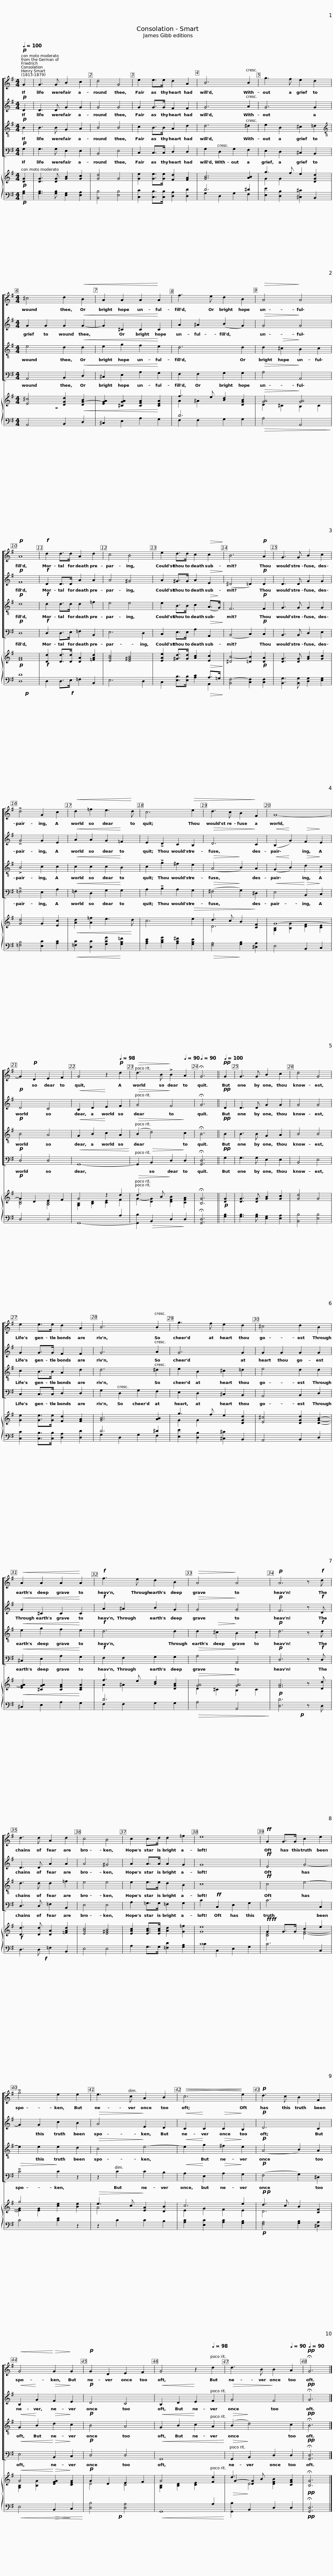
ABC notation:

X:1
%%score [ 1 2 3 4 ] { ( 5 6 ) | ( 7 8 ) }
L:1/8
Q:1/4=100
M:4/4
I:linebreak $
K:G
V:1 treble
V:2 treble
V:3 treble-8
V:4 bass
V:5 treble
V:6 treble
V:7 bass
V:8 bass
V:1
!p! G2 | G3 G B2 c2 | d4 G4 | e2 e>e d2 A2 | B6 B2 | %5
 g3 f e2 d2 |$[M:4/4] ^c4 d2!<(! B2 | A2 A2 A2!<)! A2 | f3 e d2 B2 |!>(! A4!>)! A4 |$ %10
!p! A8 |!f! d2 d>d A2 d2 | c4 B4 | e2 d>d c2!>(! c2!>)! | B6!p! A2 |$ %15
 G3 G B2 c2 | !>!d4 G2 c2 |!<(! d2 =f2 e3!<)! d | c6!>(! e2 | d3 c B2!>)! F2 |$ %20
 G8- | G2!p! D2 E2 F2 | G4 z2!p![Q:1/4=98][Q:1/4=98] d2 |[Q:1/4=96][Q:1/4=96]!>(! d3[Q:1/4=94][Q:1/4=94] B!>)![Q:1/4=92] !>!B2[Q:1/4=90] A2 |[Q:1/4=90][Q:1/4=90] !fermata!G6 || %25
!pp![Q:1/4=100] G2 | G3 G B2 c2 |$ d4 G4 | e2 e>e d2 A2 | B6 B2 | %30
 g3 f e2 d2 | ^c4 d2 B2 |$!<(! A2 A2 A2!<)! A2 |!f! f3 e d2 B2 |!>(! A4!>)! A4 | %35
!p! A6 z!f! d |$ d3 d A2 d2 | c4 B4 | c2 c>d d2 =f2 | e8 | %40
!ff! G2 G>G c2 e2 |$ !>!g4 e2 e2 | e3 c A2 B2 |!<(!!>(! c6!<)!!>)! e2 |!p! d3 c B2 F2 |$ %45
!<(! G4!<)!!>(! G2!>)! G2 |!p! G2 D2 E2 F2 | G4 z2[Q:1/4=98] d2 |[Q:1/4=96] d3[Q:1/4=94] B[Q:1/4=92] B2[Q:1/4=90] A2 |!pp![Q:1/4=90] !fermata!G6 |] %50
V:2
!p! D2 | D3 D G2 G2 | G4 G4 | G2 G>G F2 F2 | G6 A2 | %5
 G6 G2 |$[M:4/4] G2 G2 G2!<(! G2- | G2 ^C2 C2!<)! C2 | A2 ^A2 (B2 G2) |!>(! G4!>)! G4 |$ %10
!p! F8 |!f! D2 D>D A2 A2 | A4 ^G4 | A2 ^G>G A2!>(! E2!>)! | (^D4 =D2)!p! D2 |$ %15
 D3 D G2 G2 | !>!G4 G2 E2 |!<(! A2 A2 G2!<)! =F2 | E2 !>!D2 C2 B,2 |!>(! D6!>)! C2 |$ %20
!<(! (B,2!<)! G2)!>(! F2!>)! E2 |!p! D4 C4 |!<(! B,2 D2!<)! E2 F2 |!>(! G4!>)! F4 | !fermata!G6 || %25
!pp! D2 | D3 D G2 G2 |$ G4 G4 | G2 G>G F2 F2 | G6 A2 | %30
 G6 G2 | G2 G2 G2 G2 |$!<(! G2 ^C2 C2!<)! C2 |!f! A2 ^A2 B2 G2 |!>(! G4!>)! G4 | %35
!p! F6 z!f! D |$ D3 D A2 A2 | A4 ^G4 | A2 A>A A2 G2 | G8 | %40
!ff! E4 G4- |$ G2 G2 c2 B2 |!>(! A4!>)! E2 D2 |!<(! C2!<)! C2!>(! C2!>)! B,2 |!p! D6 C2 |$ %45
!<(! B,2!<)! G2!>(! F2!>)! E2 |!p! D4 C4 |!<(! B,2 D2!<)! E2 F2 |!>(! G4!>)! F4 |!pp! !fermata!G6 |] %50
V:3
!p! B2 | B3 B G2 A2 | B4 B4 | c2 B>B A2 d2 | d6 ^d2 | %5
 e2 B2 ^c2 =d2 |$[M:4/4][K:treble-8] e4 d2!<(! d2 | e2 g2 f2!<)! e2 | d6 d2 | d2!>(! ^c2!>)! B2 c2 |$ %10
!p! d8 |!f! d2 d>d d2 =f2 | e4 e4 | e2 B>B c2!>(! (A>!>)!G) | F6!p! F2 |$ %15
 G3 G G2 G2 | !>!B4 c2 c2 |!<(! c2 c2 c2!<)! B2 | c2 !>!g2 ^f2 e2 |!>(! (A4!>)! B2) A2 |$ %20
!<(! (G2!<)! B2)!>(! d2!>)! c2 |!p! B4 A4 |!<(! G2 B2!<)! c2 A2 |!>(! (B2 d4)!>)! c2 | !fermata!B6 || %25
!pp! B2 | B3 B G2 A2 |$ B4 B4 | c2 B>B A2 d2 | d6 ^d2 | %30
 e2 B2 ^c2 =d2 | e4 d2 d2 |$!<(! e2 g2 f2!<)! e2 |!f! d6 d2 | d2!>(! ^c2!>)! B2 c2 | %35
!p! d6 z!f! d |$ d3 d d2 =f2 | e4 e4 | e2 e>e d2 B2 | c8 | %40
!ff! c4 e4- |$ e2 e2 e2 d2 |!>(! c4!>)! e4- |!<(! e2!<)! g2!>(! ^f2!>)! e2 |!p! (A4 B2) A2 |$ %45
!<(! G2!<)! B2!>(! d2!>)! c2 |!p! B4 A4 |!<(! G2 B2!<)! c2 A2 |!>(! (B2!>)! d4) c2 |!pp! !fermata!B6 |] %50
V:4
!p! G,2 | G,3 G, E,2 E,2 | B,,4 E,4 | C,2 C,>C, D,2 D,2 | G,2 D,2 G,2 F,2 | %5
 E,2 D,2 ^C,2 B,,2 |$[M:4/4] A,,4 B,,2!<(! D,2 | ^C,2 E,2 A,2!<)! G,2 | F,2 F,2 G,2 G,2 |!>(! A,4!>)! A,,4 |$ %10
!p! D,8 |!f! D,2 D,>E, =F,2 B,,2 | E,6 D,2 | C,2 E,>E, A,2!>(! A,,2!>)! | (B,,4 C,2)!p! C,2 |$ %15
 B,,3 B,, D,2 E,2 | !>!=F,4 E,2 A,2 |!<(! =F,2 D,2 G,2!<)! G,2 | A,2 !>!B,2 A,2 G,2 |!>(! (^F,4!>)! G,2) ^D,2 |$ %20
!<(! E,4!<)!!>(! B,,2!>)! C,2 |!p! D,4 D,4 |!<(! G,,8-!<)! | G,,2!>(! B,,2 D,2!>)! D,2 | !fermata![G,,D,]6 || %25
!pp! G,2 | G,3 G, E,2 E,2 |$ B,,4 E,4 | C,2 C,>C, D,2 D,2 | G,2 D,2 G,2 F,2 | %30
 E,2 D,2 ^C,2 B,,2 | A,,4 B,,2 D,2 |$!<(! ^C,2 E,2 A,2!<)! G,2 |!f! F,2 F,2 G,2 G,2 |!>(! A,4!>)! A,,4 | %35
!p! D,6 z!f! D, |$ D,3 D, =F,2 B,,2 | E,4 E,4 | A,2 =G,>G, =F,2 G,2 | C2!ff! C,2 E,2 G,2 | %40
 C6 C,2 |$!>(! !>!C4!>)! C2 z2 | z2 C2 C2 B,2 |!<(! A,2!<)! E,2!>(! A,2!>)! G,2 |!p! (F,4 G,2) ^D,2 |$ %45
!<(! E,4!<)!!>(! B,,2!>)! C,2 |!p! D,4 D,4 |!<(! G,,8!<)! |!>(! G,,2!>)! B,,2 D,2 D,2 |!pp! !fermata![G,,D,]6 |] %50
V:5
!p! [DG]2 | [DG]3 [DG] [GB]2 [Gc]2 | [Gd]4 G4 | [Ge]2 [Ge]>[Ge] [Fd]2 [FA]2 | [GB]6 [AB]2 | %5
 g3 f e2 [DGd]2 |$[M:4/4] [E^c]4 [DGd]2!<(! [DGB]2- | [EGA]2 [^CGA]2 [CFA]2!<)! [CEA]2 | f3 e [Bd]2 [DGB]2 |!>(! [GA]4!>)! [GA]4 |$ %10
!p! [FA]8 |!f! [Dd]2 [Dd]>[Dd] [DA]2 [=FAd]2 | [EAc]4 [E^GB]4 | [EAe]2 [^Gd]>[Gd] [Ac]2!>(! [Ec]2!>)! | [^DB-]4 [=DB]2!p! [DA]2 |$ %15
 [DG]3 [DG] [GB]2 [Gc]2 | [Gd]4 G2 [Ec]2 |!<(! [Ad]2 [A=f]2 e3!<)! d | c6!>(! e2 | d3 c B2!>)! [CF]2 |$ %20
 G8- |!p! G2 D2 E2 F2 | G4 z2 d2 |!>(! d3 B!>)! x4 | !fermata![B,G]6 || %25
!p! [DG]2 | [DG]3 [DG] [GB]2 [Gc]2 |$ [Gd]4 G4 | [Ge]2 [Ge]>[Ge] [Fd]2 [FA]2 | [GB]6 [AB]2 | %30
 g3 f e2 [DGd]2 | [E^c]4 [DGd]2 [DGB]2- |$!<(! [EGA]2 [^CGA]2 [CFA]2!<)! [CEA]2 | f3 e [Bd]2 [DGB]2 |!>(! [GA]4!>)! [GA]4 | %35
!p! [FA]6 z [Dd] |$!f! [Dd]3 [Dd] [DA]2 [=FAd]2 | [EAc]4 [E^GB]4 | [EAc]2 [EAc]>[EAc] [Ad]2 [G=f]2 | [Ge]8 | %40
!ff!!ff! G2 G>G c2 e2 |$ g4 x4 |!>(! e3 c!>)! [EA]2 [DB]2 | c6 e2 |!p!!p! d3 c B2 [CF]2 |$ %45
!<(! G4!<)!!>(! [DFG]2!>)! [CEG]2 |!p! G2 D2 E2 F2 | G4 x2 [Fd]2 | d3 B x4 |!pp! !fermata![B,G]6 |] %50
V:6
 x2 | x8 | x8 | x8 | x8 | %5
 G2 G2 x4 |$[M:4/4] z8 | x8 | A2 ^A2 x4 | D2 ^C2 B,2 C2 |$ %10
 x8 | x8 | x8 | x8 | x8 |$ %15
 x8 | x8 | x4 x4 | x8 | D6 x2 |$ %20
 [G,B,]2 [B,G]2 [DF]2 [CE]2 | [B,D]4 [A,C]4 | [G,B,]2 [B,D]2 [CE]2 F2 | G2- [DG]2 [DFB]2 [CFA]2 | x6 || %25
 x2 | x8 |$ x8 | x8 | x8 | %30
 G2 G2 x4 | x8 |$ x8 | A2 ^A2 x4 | D2 ^C2 B,2 C2 | %35
 x8 |$ x8 | x8 | x8 | x8 | %40
 [CE]4 [EG]4- |$ [EG]2 [EG]2 [ce]2 [Be]2 | A4 x4 | E2 G2 F2 E2 | D6 x2 |$ %45
 [G,B,]2 [B,G]2 x4 | D4 C4 | [G,B,]2 [B,D]2 [CE]2 x2 | G2- [DG]2 [DFB]2 [CFA]2 | x6 |] %50
V:7
!p! [G,B,]2 | [G,B,]3 [G,B,] [E,G,]2 [E,A,]2 | [B,,B,]4 [E,B,]4 | [C,C]2 [C,B,]>[C,B,] [D,A,]2 [D,D]2 | D6 ^D2 | %5
 x8 |$[M:4/4] x8 | x8 | D6 x2 |!>(! x8!>)! |$ %10
!p! x8 |!f! x8 | x8 | x4 x2!>(! A,>=G,!>)! | x8 |$ %15
 [B,,G,]3 [B,,G,] [D,G,]2 [E,G,]2 | [=F,B,]4 [E,C]2 [A,C]2 |!<(! [=F,C]2 [D,C]2 [G,CG]2!<)! [G,B,=F]2 | [A,CE]2 [B,DG]2 [A,C^F]2 [G,B,E]2 |!>(! [F,A,]4!>)! [G,B,]2 [^D,A,]2 |$ %20
 x8 | x8 | x6 A,2 | x8 | x6 || %25
 [G,B,]2 | [G,B,]3 [G,B,] [E,G,]2 [E,A,]2 |$ [B,,B,]4 [E,B,]4 | [C,C]2 [C,B,]>[C,B,] [D,A,]2 [D,D]2 | D6 ^D2 | %30
 x8 | x8 |$ x8 | D6 x2 |!>(! x8!>)! | %35
!p! x8 |$!f! x8 | x8 | x8 | C8 | %40
 x8 |$ C4 [CE]2 z2 | z2 C2 C2 B,2 | [A,C]2 [E,C]2 [A,C]2 [G,B,]2 |!p! [F,A,]4 [G,B,]2 [^D,A,]2 |$ %45
!<(! x8!<)! |!p! x8 |!<(! x6 A,2!<)! |!>(! x2!>)![I:staff -1] D4[I:staff +1] x2 |!pp! x6 |] %50
V:8
 x2 | x8 | x8 | x8 | G,2 D,2 G,2 F,2 | %5
 [E,E]2 [D,B,]2 [^C,^C]2 B,,2 |$[M:4/4] A,,4 B,,2 D,2 | ^C,2 E,2 A,2 G,2 | F,2 F,2 G,2 G,2 | A,4 A,,4 |$ %10
 [D,D]8 | D,2 D,>E, =F,2 B,,2 | E,6 D,2 | C,2 [E,B,]>[E,B,] [A,C]2 A,,2 | [B,,F,]4- [C,F,]2 [C,F,]2 |$ %15
 x8 | x8 | x8 | x8 | x8 |$ %20
 E,4 B,,2 C,2 | D,4 D,4 | G,,8- | [G,,B,]2!>(! B,,2 D,2!>)! D,2 | !fermata![G,,D,]6 || %25
 x2 | x8 |$ x8 | x8 | G,2 D,2 G,2 F,2 | %30
 [E,E]2 [D,B,]2 [^C,^C]2 B,,2 | A,,4 B,,2 D,2 |$ ^C,2 E,2 A,2 G,2 | F,2 F,2 G,2 G,2 | A,4 A,,4 | %35
 [D,D]6 z D, |$ D,3 D, =F,2 B,,2 | E,4 E,4 | A,2 G,>G, [=F,D]2 [G,B,]2 | C2 C,2 E,2 G,2 | %40
 C6 C,2 |$ x8 | x8 | x8 | x8 |$ %45
 E,4!>(! B,,2!>)! C,2 | [D,B,]4 [D,A,]4 | G,,8 | [G,,B,]2 B,,2 D,2 D,2 | !fermata![G,,D,]6 |] %50
